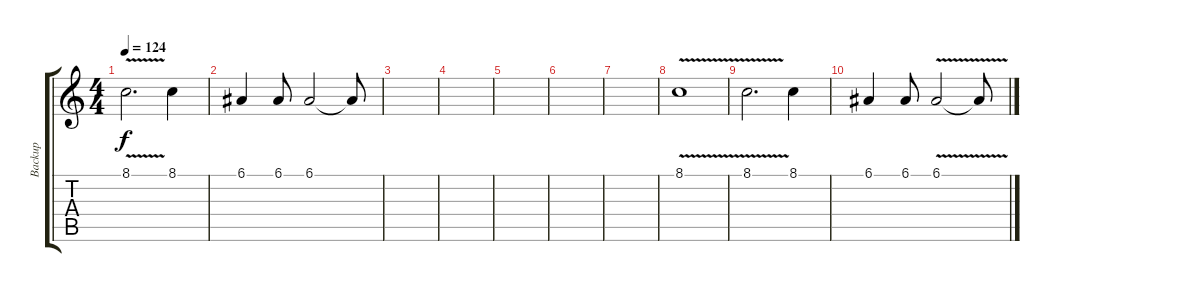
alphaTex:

\track ("Backup" "Backup") {instrument lead2sawtooth}
\staff {score tabs}
\tuning (E4 B3 G3 D3 A2 E2) {hide}
\ts (4 4)
\tempo 124
\clef g2
\ks c
8.1{v}.2{d dy f} 8.1.4 |
6.1.4 6.1.8 6.1.2 6.1{t}.8 |
|
|
|
|
|
8.1{v}.1 |
8.1{v}.2{d} 8.1.4 |
6.1.4 6.1.8 6.1{v}.2 6.1{t}.8
